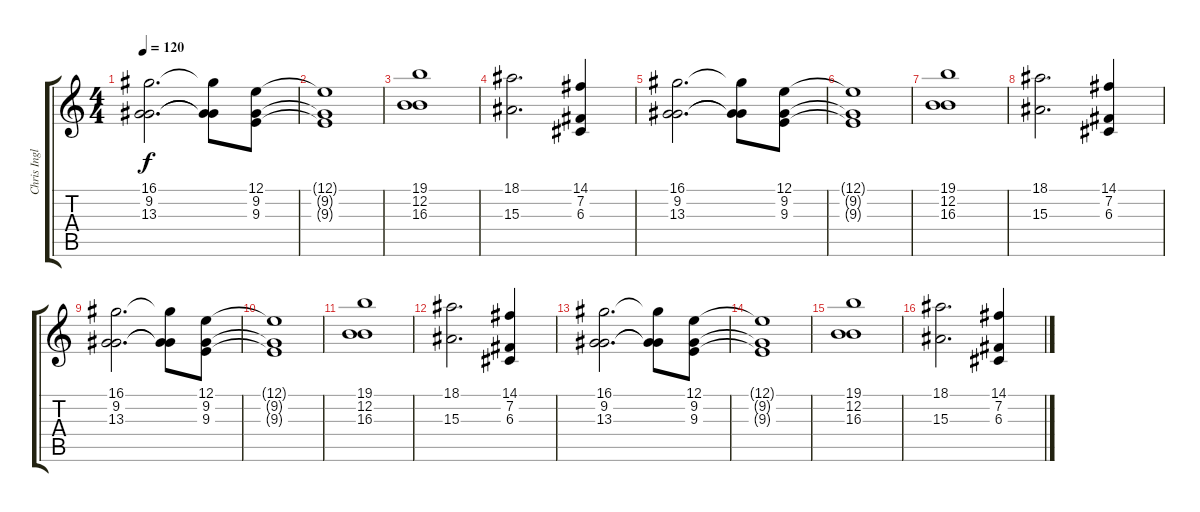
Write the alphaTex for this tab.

\track ("Chris Ingles" "Chris Ingl") {instrument stringensemble1}
\staff {score tabs}
\tuning (E4 B3 G3 D3 A2 E2) {hide}
\ts (4 4)
\tempo 120
\clef g2
\ks c
(16.1 9.2 13.3).2{d dy f} (16.1{t} 9.2{t} 13.3{t}).8 (12.1 9.2 9.3).8 |
(12.1{t} 9.2{t} 9.3{t}).1 |
(19.1 12.2 16.3).1 |
(18.1 15.3).2{d} (14.1 7.2 6.3).4 |
(16.1 9.2 13.3).2{d} (16.1{t} 9.2{t} 13.3{t}).8 (12.1 9.2 9.3).8 |
(12.1{t} 9.2{t} 9.3{t}).1 |
(19.1 12.2 16.3).1 |
(18.1 15.3).2{d} (14.1 7.2 6.3).4 |
(16.1 9.2 13.3).2{d} (16.1{t} 9.2{t} 13.3{t}).8 (12.1 9.2 9.3).8 |
(12.1{t} 9.2{t} 9.3{t}).1 |
(19.1 12.2 16.3).1 |
(18.1 15.3).2{d} (14.1 7.2 6.3).4 |
(16.1 9.2 13.3).2{d} (16.1{t} 9.2{t} 13.3{t}).8 (12.1 9.2 9.3).8 |
(12.1{t} 9.2{t} 9.3{t}).1 |
(19.1 12.2 16.3).1 |
(18.1 15.3).2{d} (14.1 7.2 6.3).4
